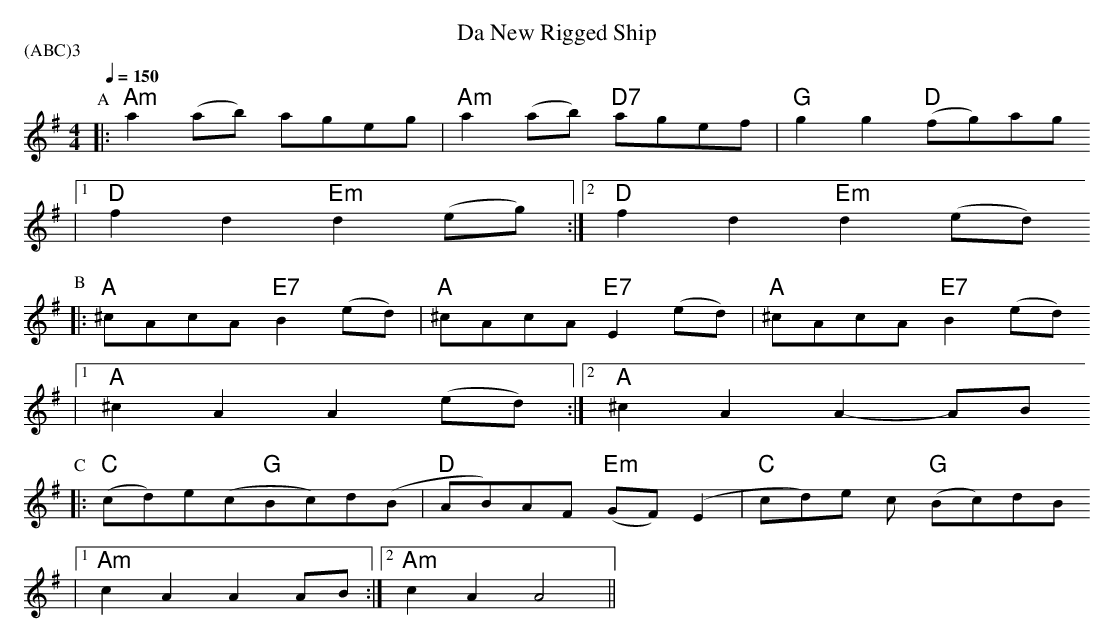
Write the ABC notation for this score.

X:1
T:Da New Rigged Ship
P:(ABC)3
M:4/4
L:1/8
Q:1/4=150
K:G
P:A
|:  "Am" a2 (ab) ageg         | "Am" a2 (ab) "D7" agef | "G" g2 g2 "D" (fg)ag
|1  "D"  f2 d2 "Em" d2 (eg)  :|2  "D" f2 d2 "Em" d2 (ed)
P:B
|:  "A" ^cAcA "E7" B2 (ed)    | "A" ^cAcA "E7" E2 (ed)  | "A"^cAcA "E7" B2 (ed)
|1  "A" ^c2 A2 A2 (ed)       :|2  "A" ^c2 A2 A2-AB
P:C
|:  "C" (cd)e(c"G"Bc)d(B       | "D"AB)AF "Em"(GF) (E2 | "C" cd)e c "G" (Bc)dB
|1  "Am" c2 A2 A2 AB  :|2  "Am" c2 A2 A4  ||
